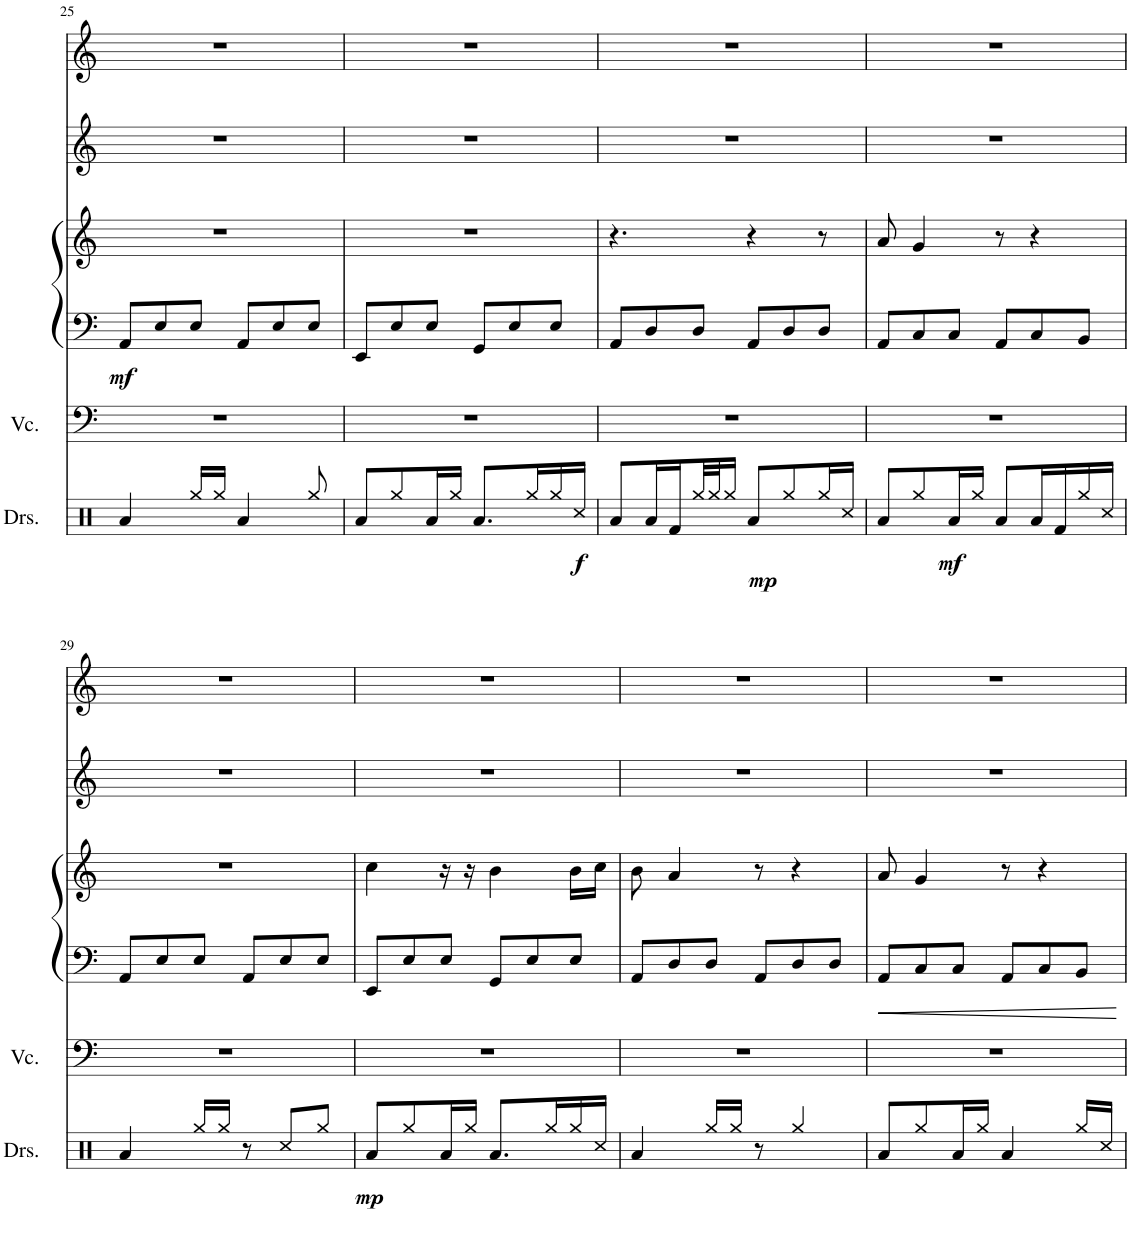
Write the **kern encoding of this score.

**kern	**dynam	**kern	**kern	**kern	**dynam	**kern	**kern
*part5	*part5	*part4	*part3	*part3	*part3	*part2	*part1
*staff6	*staff6	*staff5	*staff4	*staff3	*staff3/4	*staff2	*staff1
*I"Drumset	*	*I"Violoncello	*I"Piano	*	*	*I"Voice	*I"Voice
*I'Drs.	*	*I'Vc.	*I'Pno	*	*	*	*
!!LO:PB:g=z
*clefX	*	*clefF4	*clefF4	*clefG2	*	*clefG2	*clefG2
*k[]	*	*k[]	*k[]	*k[]	*	*k[]	*k[]
*M6/8	*	*M6/8	*M6/8	*M6/8	*	*M6/8	*M6/8
=25	=25	=25	=25	=25	=25	=25	=25
!	!	!	!	!	!LO:DY:b=2	!	!
4Ra/	.	2.r	8AA/L	2.r	mf	2.r	2.r
.	.	.	8E/	.	.	.	.
16Rgg/LL	.	.	8E/J	.	.	.	.
16Rgg/JJ	.	.	.	.	.	.	.
4Ra/	.	.	8AA/L	.	.	.	.
.	.	.	8E/	.	.	.	.
8Rgg/	.	.	8E/J	.	.	.	.
=26	=26	=26	=26	=26	=26	=26	=26
8Ra/L	.	2.r	8EE/L	2.r	.	2.r	2.r
8Rgg/	.	.	8E/	.	.	.	.
16Ra/L	.	.	8E/J	.	.	.	.
16Rgg/JJ	.	.	.	.	.	.	.
8.Ra/L	.	.	8GG/L	.	.	.	.
.	.	.	8E/	.	.	.	.
16Rgg/L	.	.	.	.	.	.	.
16Rgg/	.	.	8E/J	.	.	.	.
!	!LO:DY:b	!	!	!	!	!	!
16Rcc/JJ	f	.	.	.	.	.	.
=27	=27	=27	=27	=27	=27	=27	=27
8Ra/L	.	2.r	8AA/L	4.r	.	2.r	2.r
16Ra/L	.	.	8D/	.	.	.	.
16Rf/	.	.	.	.	.	.	.
32Rgg/L	.	.	8D/J	.	.	.	.
32Rgg/J	.	.	.	.	.	.	.
16Rgg/JJ	.	.	.	.	.	.	.
!	!LO:DY:b	!	!	!	!	!	!
8Ra/L	mp	.	8AA/L	4r	.	.	.
8Rgg/	.	.	8D/	.	.	.	.
16Rgg/L	.	.	8D/J	8r	.	.	.
16Rcc/JJ	.	.	.	.	.	.	.
=28	=28	=28	=28	=28	=28	=28	=28
8Ra/L	.	2.r	8AA/L	8a/	.	2.r	2.r
8Rgg/	.	.	8C/	4g/	.	.	.
!	!LO:DY:b	!	!	!	!	!	!
16Ra/L	mf	.	8C/J	.	.	.	.
16Rgg/JJ	.	.	.	.	.	.	.
8Ra/L	.	.	8AA/L	8r	.	.	.
16Ra/L	.	.	8C/	4r	.	.	.
16Rf/	.	.	.	.	.	.	.
16Rgg/	.	.	8BB/J	.	.	.	.
16Rcc/JJ	.	.	.	.	.	.	.
!!LO:LB:g=z
=29	=29	=29	=29	=29	=29	=29	=29
4Ra/	.	2.r	8AA/L	2.r	.	2.r	2.r
.	.	.	8E/	.	.	.	.
16Rgg/LL	.	.	8E/J	.	.	.	.
16Rgg/JJ	.	.	.	.	.	.	.
8r	.	.	8AA/L	.	.	.	.
8Rcc/L	.	.	8E/	.	.	.	.
8Rgg/J	.	.	8E/J	.	.	.	.
=30	=30	=30	=30	=30	=30	=30	=30
!	!LO:DY:b	!	!	!	!	!	!
8Ra/L	mp	2.r	8EE/L	4cc\	.	2.r	2.r
8Rgg/	.	.	8E/	.	.	.	.
16Ra/L	.	.	8E/J	16r	.	.	.
16Rgg/JJ	.	.	.	16r	.	.	.
8.Ra/L	.	.	8GG/L	4b\	.	.	.
.	.	.	8E/	.	.	.	.
16Rgg/L	.	.	.	.	.	.	.
16Rgg/	.	.	8E/J	16b\LL	.	.	.
16Rcc/JJ	.	.	.	16cc\JJ	.	.	.
=31	=31	=31	=31	=31	=31	=31	=31
4Ra/	.	2.r	8AA/L	8b\	.	2.r	2.r
.	.	.	8D/	4a/	.	.	.
16Rgg/LL	.	.	8D/J	.	.	.	.
16Rgg/JJ	.	.	.	.	.	.	.
8r	.	.	8AA/L	8r	.	.	.
4Rgg/	.	.	8D/	4r	.	.	.
.	.	.	8D/J	.	.	.	.
=32	=32	=32	=32	=32	=32	=32	=32
8Ra/L	.	2.r	8AA/L	8a/	.	2.r	2.r
8Rgg/	.	.	8C/	4g/	.	.	.
16Ra/L	.	.	8C/J	.	.	.	.
16Rgg/JJ	.	.	.	.	.	.	.
4Ra/	.	.	8AA/L	8r	.	.	.
.	.	.	8C/	4r	.	.	.
16Rgg/LL	.	.	8BB/J	.	.	.	.
16Rcc/JJ	.	.	.	.	.	.	.
=	=	=	=	=	=	=	=
*-	*-	*-	*-	*-	*-	*-	*-
